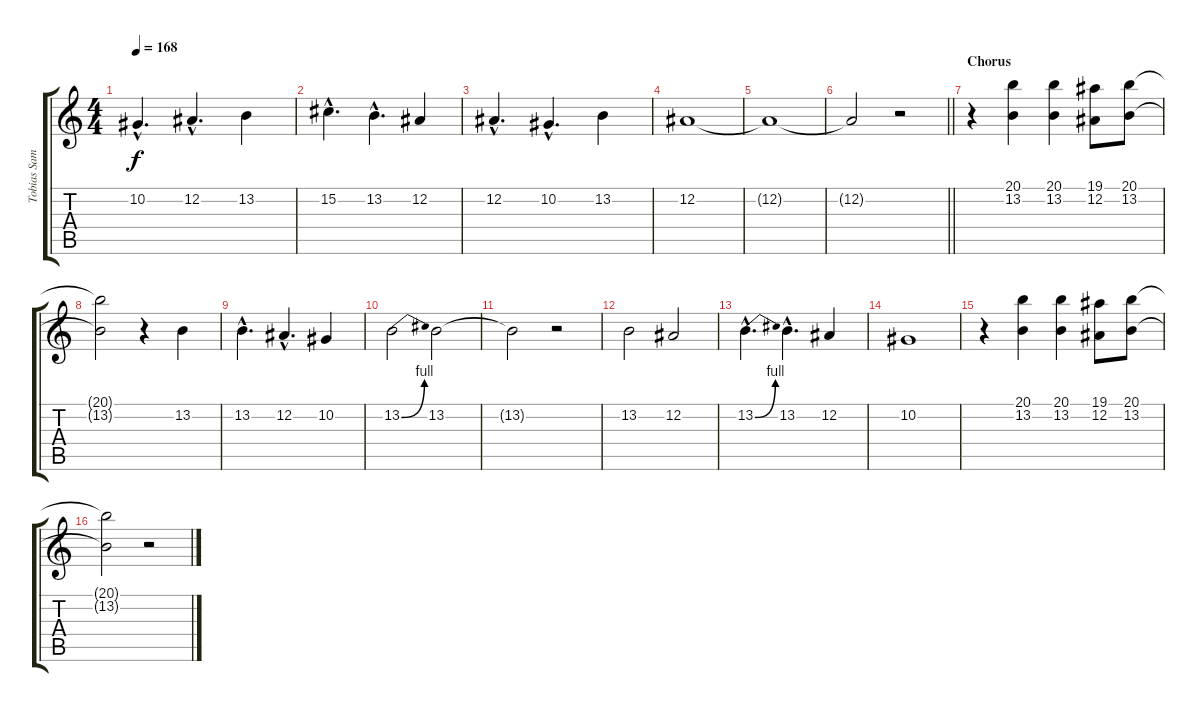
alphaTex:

\track ("Tobias Sammet" "Tobias Sam") {instrument lead1square}
\staff {score tabs}
\tuning (Eb4 Bb3 Gb3 Db3 Ab2 Eb2) {hide}
\ts (4 4)
\tempo 168
\clef g2
\ks c
10.2{hac}.4{d dy f} 12.2{hac}.4{d} 13.2.4 |
15.2{hac}.4{d} 13.2{hac}.4{d} 12.2.4 |
12.2{hac}.4{d} 10.2{hac}.4{d} 13.2.4 |
12.2.1 |
12.2{t}.1 |
\barLineRight lightlight
12.2{t}.2 r.2 |
\section ("" "Chorus")
r.4 (20.1 13.2).4 (20.1 13.2).4 (19.1 12.2).8 (20.1 13.2).8 |
(20.1{t} 13.2{t}).2 r.4 13.2.4 |
13.2{hac}.4{d} 12.2{hac}.4{d} 10.2.4 |
13.2{be (bend 0 0 60 4)}.2 13.2.2 |
13.2{t}.2 r.2 |
13.2.2 12.2.2 |
13.2{be (bend 0 0 60 4) hac}.4{d} 13.2{hac}.4{d} 12.2.4 |
10.2.1 |
r.4 (20.1 13.2).4 (20.1 13.2).4 (19.1 12.2).8 (20.1 13.2).8 |
(20.1{t} 13.2{t}).2 r.2
